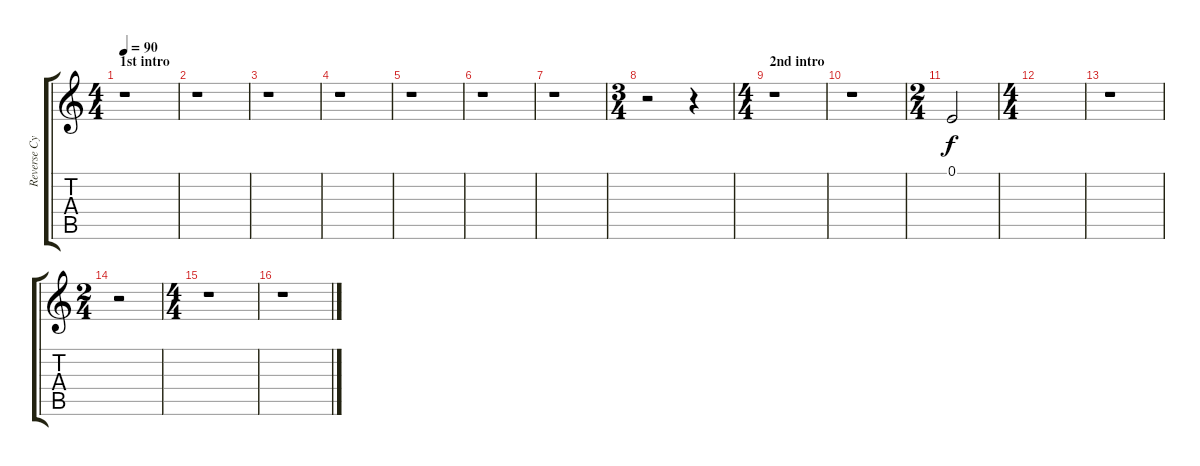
\track ("Reverse Cymbal" "Reverse Cy") {instrument reversecymbal}
\staff {score tabs}
\tuning (E4 B3 G3 D3 A2 E2) {hide}
\ts (4 4)
\section ("" "1st intro")
\tempo 90
\clef g2
\ks c
r.1{dy f instrument reversecymbal} |
r.1 |
r.1 |
r.1 |
r.1 |
r.1 |
r.1 |
\ts (3 4)
r.2 r.4 |
\ts (4 4)
\section ("" "2nd intro")
r.1 |
r.1 |
\ts (2 4)
0.1.2 |
\ts (4 4)
|
r.1 |
\ts (2 4)
r.2 |
\ts (4 4)
r.1 |
r.1
